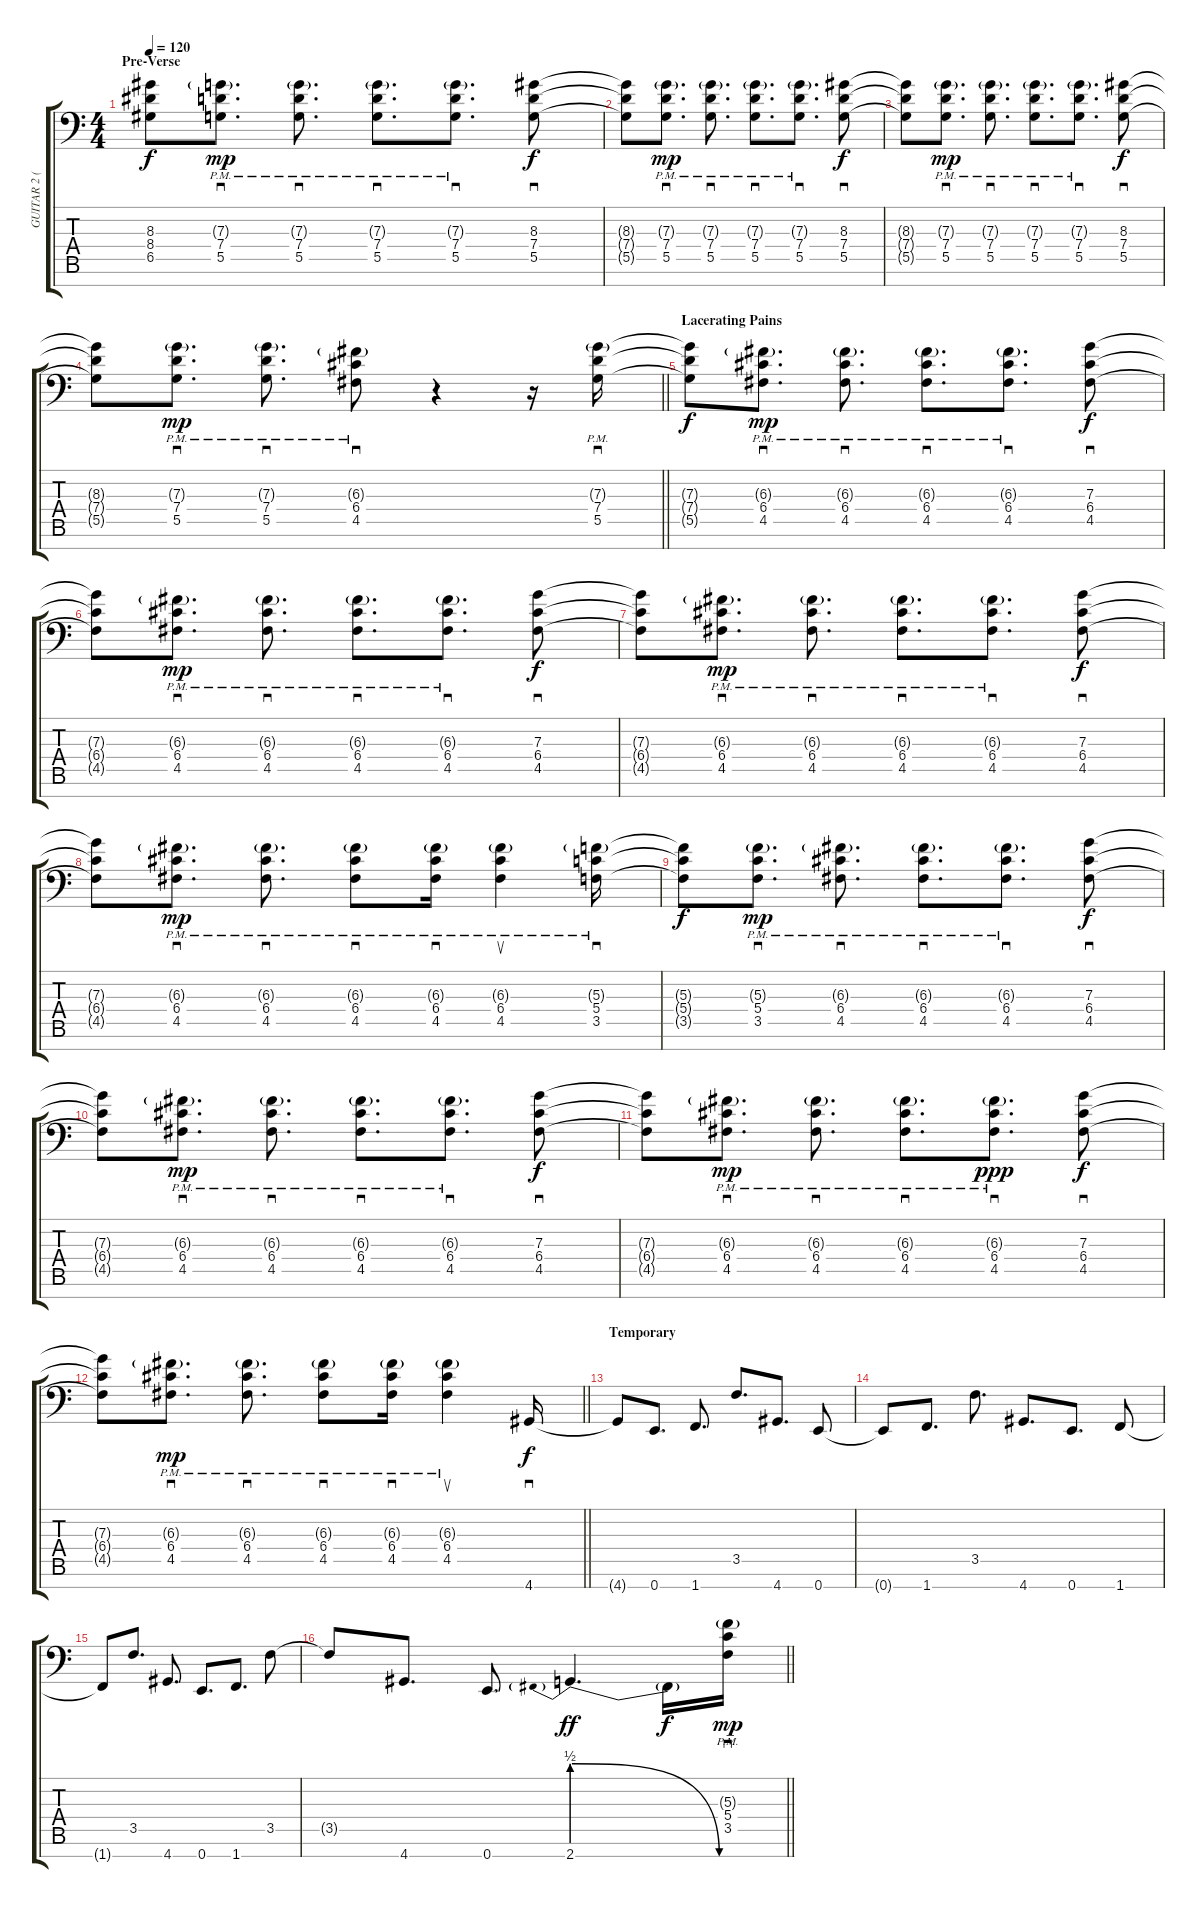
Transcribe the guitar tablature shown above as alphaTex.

\track ("GUITAR 2 (Marten Hagstrom)" "GUITAR 2 (") {instrument distortionguitar}
\staff {score tabs}
\tuning (A3 E3 C3 G2 D2 A1 E1) {hide}
\ts (4 4)
\section ("" "Pre-Verse")
\tempo 120
\clef f4
\ks c
(8.3{t} 8.4{t} 6.5{t}).8{dy f} (7.3{g pm} 7.4{pm} 5.5{pm}).8{d sd dy mp} (7.3{g pm} 7.4{pm} 5.5{pm}).8{d sd} (7.3{g pm} 7.4{pm} 5.5{pm}).8{d sd} (7.3{g pm} 7.4{pm} 5.5{pm}).8{d sd} (8.3 7.4 5.5).8{sd dy f} |
(8.3{t} 7.4{t} 5.5{t}).8 (7.3{g pm} 7.4{pm} 5.5{pm}).8{d sd dy mp} (7.3{g pm} 7.4{pm} 5.5{pm}).8{d sd} (7.3{g pm} 7.4{pm} 5.5{pm}).8{d sd} (7.3{g pm} 7.4{pm} 5.5{pm}).8{d sd} (8.3 7.4 5.5).8{sd dy f} |
(8.3{t} 7.4{t} 5.5{t}).8 (7.3{g pm} 7.4{pm} 5.5{pm}).8{d sd dy mp} (7.3{g pm} 7.4{pm} 5.5{pm}).8{d sd} (7.3{g pm} 7.4{pm} 5.5{pm}).8{d sd} (7.3{g pm} 7.4{pm} 5.5{pm}).8{d sd} (8.3 7.4 5.5).8{sd dy f} |
\barLineRight lightlight
(8.3{t} 7.4{t} 5.5{t}).8 (7.3{g pm} 7.4{pm} 5.5{pm}).8{d sd dy mp} (7.3{g pm} 7.4{pm} 5.5{pm}).8{d sd} (6.3{g pm} 6.4{pm} 4.5{pm}).8{sd} r.4 r.16 (7.3{g} 7.4{pm} 5.5{pm}).16{sd} |
\section ("" "Lacerating Pains")
(7.3{t} 7.4{t} 5.5{t}).8{dy f} (6.3{g pm} 6.4{pm} 4.5{pm}).8{d sd dy mp} (6.3{g pm} 6.4{pm} 4.5{pm}).8{d sd} (6.3{g pm} 6.4{pm} 4.5{pm}).8{d sd} (6.3{g pm} 6.4{pm} 4.5{pm}).8{d sd} (7.3 6.4 4.5).8{sd dy f} |
(7.3{t} 6.4{t} 4.5{t}).8 (6.3{g pm} 6.4{pm} 4.5{pm}).8{d sd dy mp} (6.3{g pm} 6.4{pm} 4.5{pm}).8{d sd} (6.3{g pm} 6.4{pm} 4.5{pm}).8{d sd} (6.3{g pm} 6.4{pm} 4.5{pm}).8{d sd} (7.3 6.4 4.5).8{sd dy f} |
(7.3{t} 6.4{t} 4.5{t}).8 (6.3{g pm} 6.4{pm} 4.5{pm}).8{d sd dy mp} (6.3{g pm} 6.4{pm} 4.5{pm}).8{d sd} (6.3{g pm} 6.4{pm} 4.5{pm}).8{d sd} (6.3{g pm} 6.4{pm} 4.5{pm}).8{d sd} (7.3 6.4 4.5).8{sd dy f} |
(7.3{t} 6.4{t} 4.5{t}).8 (6.3{g pm} 6.4{pm} 4.5{pm}).8{d sd dy mp} (6.3{g pm} 6.4{pm} 4.5{pm}).8{d sd} (6.3{g pm} 6.4{pm} 4.5{pm}).8{sd} (6.3{g pm} 6.4{pm} 4.5{pm}).16{sd} (6.3{g pm} 6.4{pm} 4.5{pm}).4{su} (5.3{g pm} 5.4{pm} 3.5{pm}).16{sd} |
(5.3{t} 5.4{t} 3.5{t}).8{dy f} (5.3{g pm} 5.4{pm} 3.5{pm}).8{d sd dy mp} (6.3{g pm} 6.4{pm} 4.5{pm}).8{d sd} (6.3{g pm} 6.4{pm} 4.5{pm}).8{d sd} (6.3{g pm} 6.4{pm} 4.5{pm}).8{d sd} (7.3 6.4 4.5).8{sd dy f} |
(7.3{t} 6.4{t} 4.5{t}).8 (6.3{g pm} 6.4{pm} 4.5{pm}).8{d sd dy mp} (6.3{g pm} 6.4{pm} 4.5{pm}).8{d sd} (6.3{g pm} 6.4{pm} 4.5{pm}).8{d sd} (6.3{g pm} 6.4{pm} 4.5{pm}).8{d sd} (7.3 6.4 4.5).8{sd dy f} |
(7.3{t} 6.4{t} 4.5{t}).8 (6.3{g pm} 6.4{pm} 4.5{pm}).8{d sd dy mp} (6.3{g pm} 6.4{pm} 4.5{pm}).8{d sd} (6.3{g pm} 6.4{pm} 4.5{pm}).8{d sd} (6.3{g pm} 6.4{pm} 4.5{pm}).8{d sd dy ppp} (7.3 6.4 4.5).8{sd dy f} |
\barLineRight lightlight
(7.3{t} 6.4{t} 4.5{t}).8 (6.3{g pm} 6.4{pm} 4.5{pm}).8{d sd dy mp} (6.3{g pm} 6.4{pm} 4.5{pm}).8{d sd} (6.3{g pm} 6.4{pm} 4.5{pm}).8{sd} (6.3{g pm} 6.4{pm} 4.5{pm}).16{sd} (6.3{g pm} 6.4{pm} 4.5{pm}).4{su} 4.7.16{sd dy f} |
\section ("" "Temporary")
4.7{t}.8 0.7.8{d} 1.7.8{d} 3.5.8{d} 4.7.8{d} 0.7.8 |
0.7{t}.8 1.7.8{d} 3.5.8{d} 4.7.8{d} 0.7.8{d} 1.7.8 |
1.7{t}.8 3.5.8{d} 4.7.8{d} 0.7.8{d} 1.7.8{d} 3.5.8 |
\barLineRight lightlight
3.5{t}.8 4.7.8{d} 0.7.8{d} 2.7{be (prebendrelease 0 2 60 0)}.4{d dy ff} 2.7{t}.16{dy f} (5.3{g pm} 5.4{pm} 3.5{pm}).16{sd dy mp}
